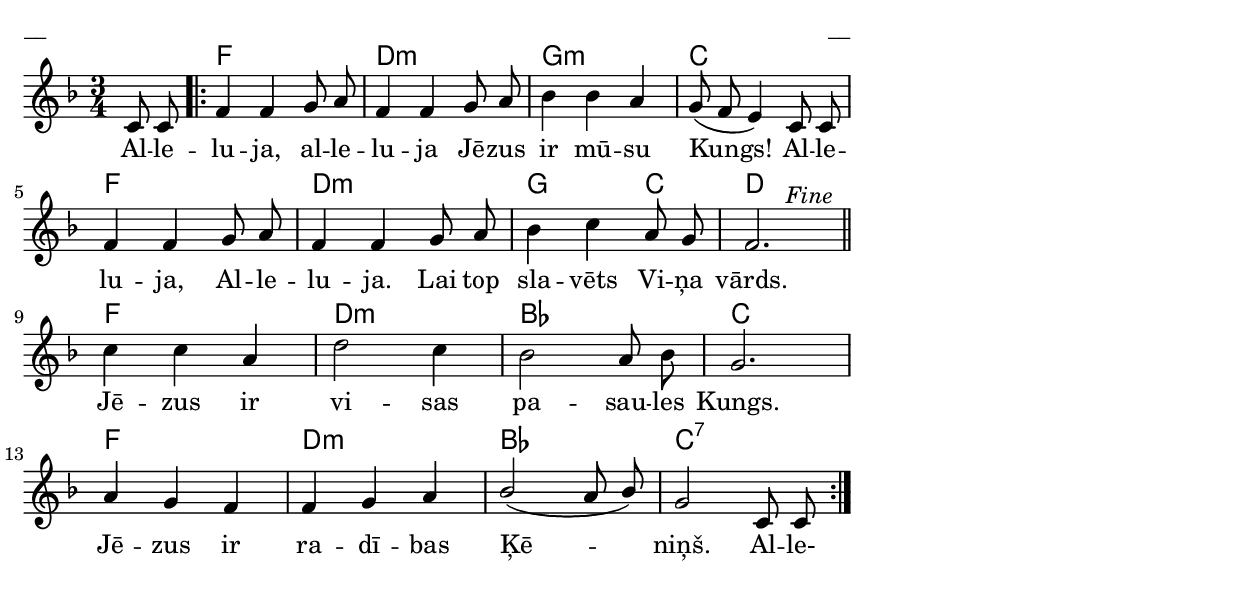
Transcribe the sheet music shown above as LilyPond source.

\version "2.13.18"


\paper {
line-width = 14\cm
left-margin = 0.4\cm
between-system-padding = 0.1\cm
between-system-space = 0.1\cm
}

\layout {
indent = #0
ragged-last = ##f
}

chordsA = \chordmode {
s4 f2. d:min g:min c f d:min g2 c4 d2. f d:min bes c f d:min bes c:7
}

voiceA = \relative c'{
\clef "treble"
\key f \major
\time 3/4
\partial 4

c8 c |
\repeat volta 2 {
f4 f g8 a | f4 f g8 a | bes4 bes a | g8 (f e4) c8 c | 
f4 f g8 a | f4 f g8 a | bes4 c a8 g | f2.^\markup { \translate #'(4 . 0) \italic Fine} \bar"||" \break
c'4 c a | d2 c4 | bes2 a8 bes | g2. | a4 g f | f g a | \stemUp bes2 (a8 bes) \stemNeutral | g2 c,8 c}
}

lyricA = \lyricmode {
Al -- le -- lu -- ja, al -- le -- lu -- ja Jē -- zus ir mū -- su Kungs! Al -- le -- lu -- ja, Al -- le -- lu -- ja. Lai top sla -- vēts Vi -- ņa vārds.
Jē -- zus ir vi -- sas pa -- sau -- les Kungs. Jē -- zus ir ra -- dī -- bas Ķē -- niņš. Al -- le-
}


fullScore = <<
\new ChordNames { \chordsA }
\new Staff {
<<
\new Voice = "voiceA" { \oneVoice \autoBeamOff \voiceA }
\lyricsto "voiceA" \new Lyrics \lyricA
>>
}
>>


\score {
\fullScore
\header { piece = "__" opus = "__" }
}
\markup { \with-color #(x11-color 'white) \sans \smaller "aaa" }
\score {
\unfoldRepeats
\fullScore
\midi {
\context { \Staff \remove "Staff_performer" }
\context { \Voice \consists "Staff_performer" }
}
}